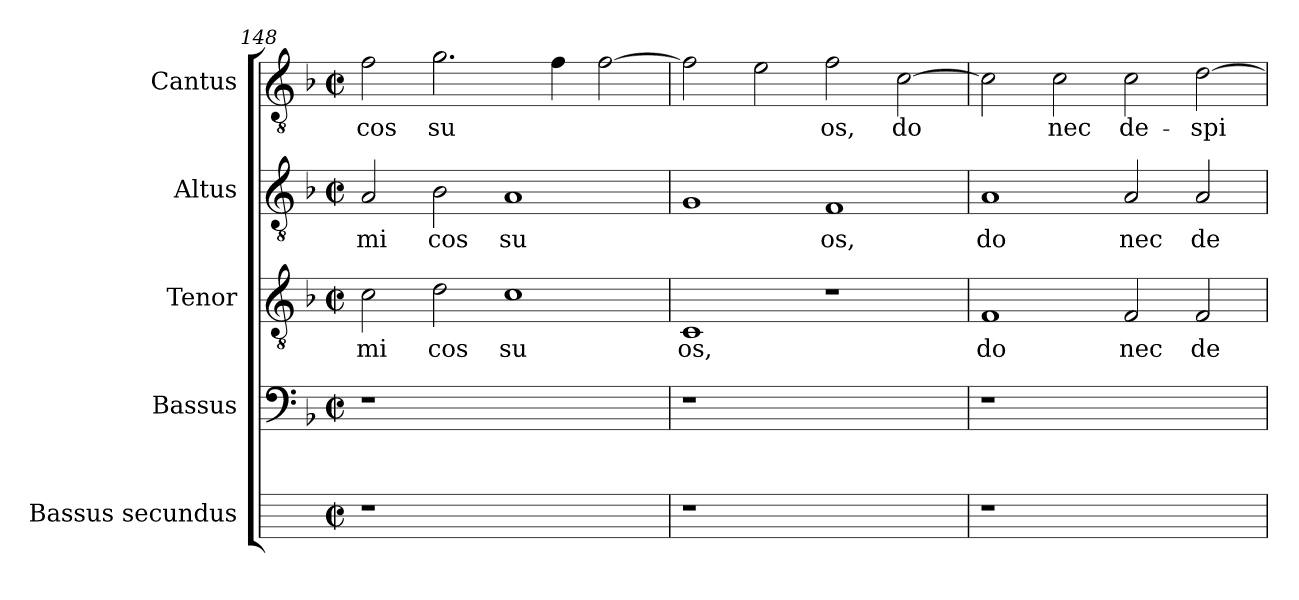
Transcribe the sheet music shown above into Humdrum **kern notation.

**kern	**kern	**kern	**text	**kern	**text	**kern	**text
*part5	*part4	*part3	*part3	*part2	*part2	*part1	*part1
*staff5	*staff4	*staff3	*staff3	*staff2	*staff2	*staff1	*staff1
*I"Bassus  secundus	*I"Bassus	*I"Tenor	*	*I"Altus	*	*I"Cantus	*
*	*I'B	*I'T	*	*I'A	*	*I'C	*
*	*clefF4	*clefGv2	*	*clefGv2	*	*clefGv2	*
*k[]	*k[b-]	*k[b-]	*	*k[b-]	*	*k[b-]	*
*C:	*F:	*F:	*	*F:	*	*F:	*
*M2/2	*M2/2	*M2/2	*	*M2/2	*	*M2/2	*
*met(c|)	*met(c|)	*met(c|)	*	*met(c|)	*	*met(c|)	*
=148	=148	=148	=148	=148	=148	=148	=148
!	!	!	!LO:LY:b:cj	!	!LO:LY:b:cj	!	!LO:LY:b:cj
1r	1r	2c\	mi	2A/	mi	2f\	-cos
!	!	!	!LO:LY:b:cj	!	!LO:LY:b:cj	!	!LO:LY:b:cj
.	.	2d\	cos	2B-\	cos	2.g\	su-
!	!	!	!LO:LY:b:cj	!	!LO:LY:b:cj	!	!
1ryy	1ryy	1c	su	1A	su	.	.
!	!	!	!	!	!	!	!LO:LY:b:cj
.	.	.	.	.	.	4f\	--
!	!	!	!	!	!	!	!LO:LY:b:cj
.	.	.	.	.	.	[>2f\	--
=149	=149	=149	=149	=149	=149	=149	=149
!	!	!	!LO:LY:b:cj	!	!LO:LY:b:cj	!	!LO:LY:b:cj
1r	1r	1C	os,	1G	.	2f\]	--
!	!	!	!	!	!	!	!LO:LY:b:cj
.	.	.	.	.	.	2e\	--
!	!	!	!	!	!LO:LY:b:cj	!	!LO:LY:b:cj
1ryy	1ryy	1r	.	1F	os,	2f\	-os,
!	!	!	!	!	!	!	!LO:LY:b:cj
.	.	.	.	.	.	[>2c\	do-
=150	=150	=150	=150	=150	=150	=150	=150
!	!	!	!LO:LY:b:cj	!	!LO:LY:b:cj	!	!LO:LY:b:cj
1r	1r	1F	do	1A	do	2c\]	--
!	!	!	!	!	!	!	!LO:LY:b:cj
.	.	.	.	.	.	2c\	-nec
!	!	!	!LO:LY:b:cj	!	!LO:LY:b:cj	!	!LO:LY:b:cj
1ryy	1ryy	2F/	nec	2A/	nec	2c\	de-
!	!	!	!LO:LY:b:cj	!	!LO:LY:b:cj	!	!LO:LY:b:cj
.	.	2F/	de	2A/	de	[<2d\	-spi-
=	=	=	=	=	=	=	=
*-	*-	*-	*-	*-	*-	*-	*-
